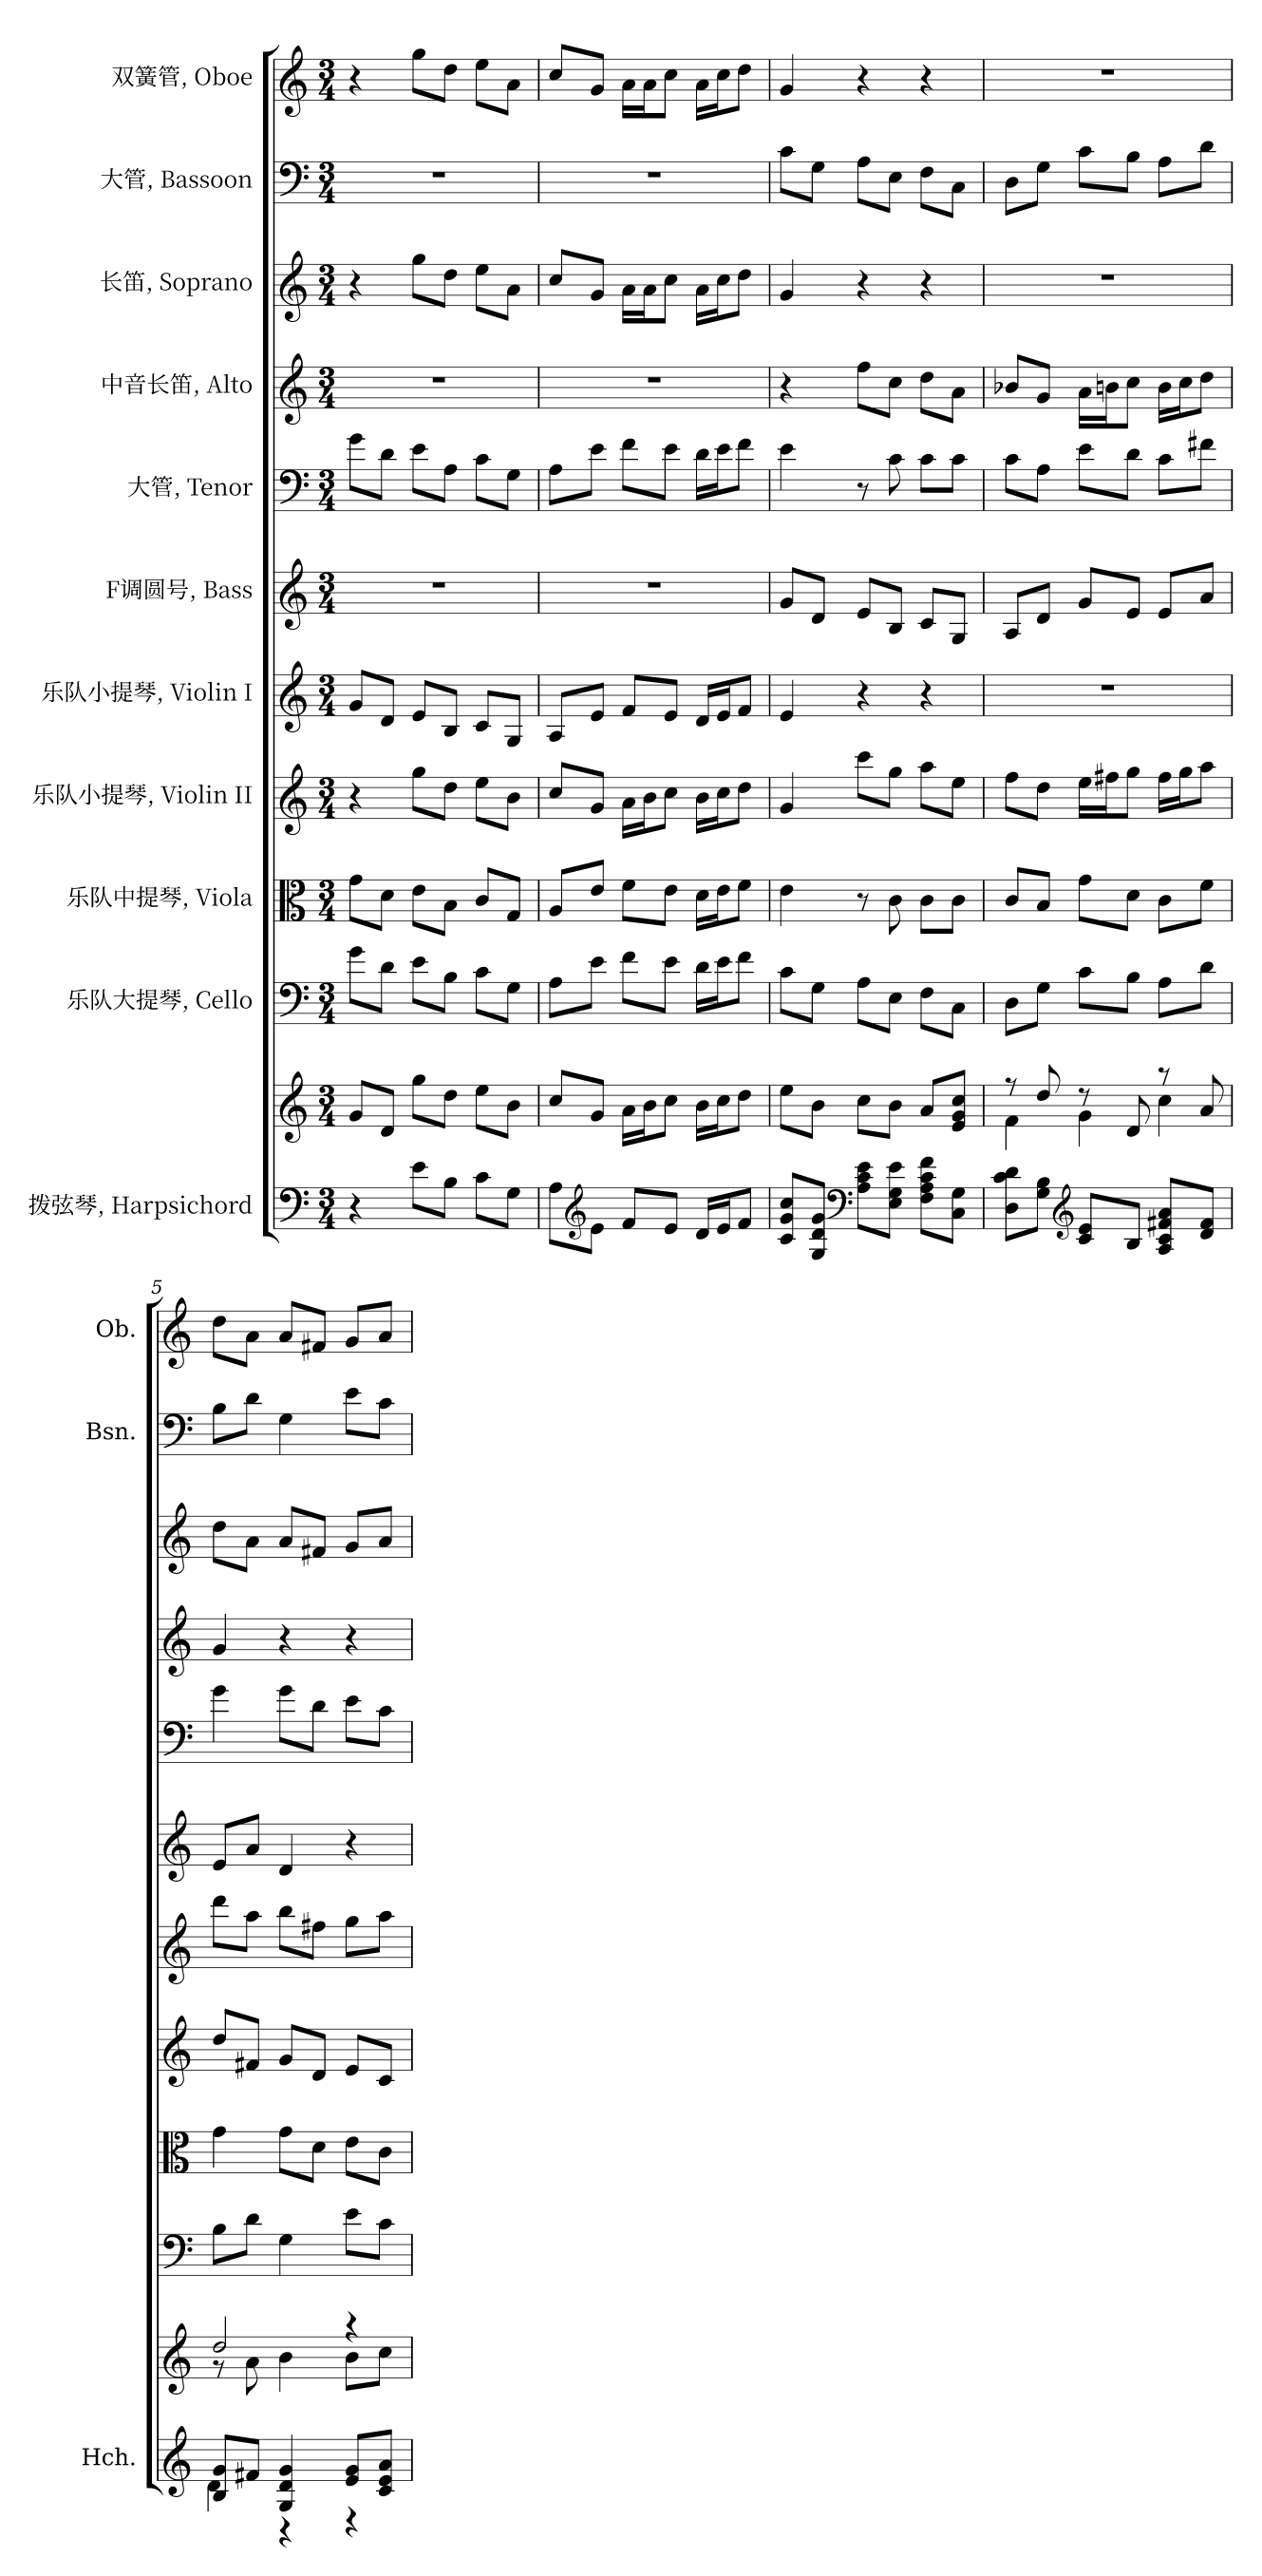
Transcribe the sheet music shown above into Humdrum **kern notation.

**kern	**kern	**kern	**kern	**kern	**kern	**kern	**kern	**kern	**kern	**kern	**kern
*part11	*part11	*part10	*part9	*part8	*part7	*part6	*part5	*part4	*part3	*part2	*part1
*staff12	*staff11	*staff10	*staff9	*staff8	*staff7	*staff6	*staff5	*staff4	*staff3	*staff2	*staff1
*I"拨弦琴, Harpsichord	*	*I"乐队大提琴, Cello	*I"乐队中提琴, Viola	*I"乐队小提琴, Violin II	*I"乐队小提琴, Violin I	*I"F调圆号, Bass	*I"大管, Tenor	*I"中音长笛, Alto	*I"长笛, Soprano	*I"大管, Bassoon	*I"双簧管, Oboe
*I'Hch.	*	*	*	*	*	*	*	*	*	*I'Bsn.	*I'Ob.
*clefF4	*clefG2	*clefF4	*clefC3	*clefG2	*clefG2	*clefG2	*clefF4	*clefG2	*clefG2	*clefF4	*clefG2
*	*	*	*	*	*	*ITrd4c7	*	*ITrd3c5	*	*	*
*k[]	*k[]	*k[]	*k[]	*k[]	*k[]	*k[b-]	*k[]	*k[f#]	*k[]	*k[]	*k[]
*M3/4	*M3/4	*M3/4	*M3/4	*M3/4	*M3/4	*M3/4	*M3/4	*M3/4	*M3/4	*M3/4	*M3/4
*MM120	*MM120	*MM120	*MM120	*MM120	*MM120	*MM120	*MM120	*MM120	*MM120	*MM120	*MM120
=1	=1	=1	=1	=1	=1	=1	=1	=1	=1	=1	=1
4r	8g/L	8g\L	8g\L	4r	8g/L	2.r	8g\L	2.r	4r	2.r	4r
.	8d/J	8d\J	8d\J	.	8d/J	.	8d\J	.	.	.	.
8e\L	8gg\L	8e\L	8e\L	8gg\L	8e/L	.	8e\L	.	8gg\L	.	8gg\L
8B\J	8dd\J	8B\J	8B\J	8dd\J	8B/J	.	8A\J	.	8dd\J	.	8dd\J
8c\L	8ee\L	8c\L	8c/L	8ee\L	8c/L	.	8c\L	.	8ee\L	.	8ee\L
8G\J	8b\J	8G\J	8G/J	8b\J	8G/J	.	8G\J	.	8a\J	.	8a\J
=2	=2	=2	=2	=2	=2	=2	=2	=2	=2	=2	=2
8A\L	8cc/L	8A\L	8A/L	8cc/L	8A/L	2.r	8A\L	2.r	8cc/L	2.r	8cc/L
*clefG2	*	*	*	*	*	*	*	*	*	*	*
8e\J	8g/J	8e\J	8e/J	8g/J	8e/J	.	8e\J	.	8g/J	.	8g/J
8f/L	16a\LL	8f\L	8f\L	16a\LL	8f/L	.	8f\L	.	16a\LL	.	16a\LL
.	16b\J	.	.	16b\J	.	.	.	.	16a\J	.	16a\J
8e/J	8cc\J	8e\J	8e\J	8cc\J	8e/J	.	8e\J	.	8cc\J	.	8cc\J
16d/LL	16b\LL	16d\LL	16d\LL	16b\LL	16d/LL	.	16d\LL	.	16a\LL	.	16a\LL
16e/J	16cc\J	16e\J	16e\J	16cc\J	16e/J	.	16e\J	.	16cc\J	.	16cc\J
8f/J	8dd\J	8f\J	8f\J	8dd\J	8f/J	.	8f\J	.	8dd\J	.	8dd\J
=3	=3	=3	=3	=3	=3	=3	=3	=3	=3	=3	=3
8c/ 8g/ 8cc/L	8ee\L	8c\L	4e\	4g/	4e/	8c/L	4e\	4r	4g/	8c\L	4g/
8G/ 8d/ 8g/J	8b\J	8G\J	.	.	.	8G/J	.	.	.	8G\J	.
*clefF4	*	*	*	*	*	*	*	*	*	*	*
8A\ 8c\ 8e\L	8cc\L	8A\L	8r	8ccc\L	4r	8A/L	8r	8cc\L	4r	8A\L	4r
8E\ 8G\ 8e\J	8b\J	8E\J	8c\	8gg\J	.	8E/J	8c\	8g\J	.	8E\J	.
8F\ 8A\ 8c\ 8f\L	8a/L	8F\L	8c\L	8aa\L	4r	8F/L	8c\L	8a\L	4r	8F\L	4r
8C\ 8G\J	8e/ 8g/ 8cc/J	8C\J	8c\J	8ee\J	.	8C/J	8c\J	8e\J	.	8C\J	.
!!LO:PB:g=z
=4	=4	=4	=4	=4	=4	=4	=4	=4	=4	=4	=4
*	*^	*	*	*	*	*	*	*	*	*	*
8D\ 8c\ 8d\L	8r	4f\	8D\L	8c/L	8ff\L	2.r	8D/L	8c\L	8fn/L	2.r	8D\L	2.r
8G\ 8B\J	8dd/	.	8G\J	8B/J	8dd\J	.	8G/J	8A\J	8d/J	.	8G\J	.
*clefG2	*	*	*	*	*	*	*	*	*	*	*	*
8c/ 8e/L	8r	4g\	8c\L	8g\L	16ee\LL	.	8c/L	8e\L	16e\LL	.	8c\L	.
.	.	.	.	.	16ff#X\J	.	.	.	16f#X\J	.	.	.
8B/J	8d/	.	8B\J	8d\J	8gg\J	.	8A/J	8d\J	8g\J	.	8B\J	.
8A/ 8c/ 8f#X/ 8a/L	8r	4cc\	8A\L	8c\L	16ff#\LL	.	8A/L	8c\L	16f#\LL	.	8A\L	.
.	.	.	.	.	16gg\J	.	.	.	16g\J	.	.	.
8d/ 8f#/J	8a/	.	8d\J	8f\J	8aa\J	.	8d/J	8f#X\J	8a\J	.	8d\J	.
=5	=5	=5	=5	=5	=5	=5	=5	=5	=5	=5	=5	=5
*^	*	*	*	*	*	*	*	*	*	*	*	*
8B/ 8g/L	4d\	2dd/	8r	8B\L	4g\	8dd/L	8ddd\L	8A/L	4g\	4d/	8dd\L	8B\L	8dd\L
8f#X/J	.	.	8a\	8d\J	.	8f#X/J	8aa\J	8d/J	.	.	8a\J	8d\J	8a\J
4G/ 4d/ 4g/	4r	.	4b\	4G\	8g\L	8g/L	8bb\L	4G/	8g\L	4r	8a/L	4G\	8a/L
.	.	.	.	.	8d\J	8d/J	8ff#X\J	.	8d\J	.	8f#X/J	.	8f#X/J
8e/ 8g/L	4r	4r	8b\L	8e\L	8e\L	8e/L	8gg\L	4r	8e\L	4r	8g/L	8e\L	8g/L
8c/ 8e/ 8a/J	.	.	8cc\J	8c\J	8c\J	8c/J	8aa\J	.	8c\J	.	8a/J	8c\J	8a/J
*v	*v	*	*	*	*	*	*	*	*	*	*	*	*
*	*v	*v	*	*	*	*	*	*	*	*	*	*
=	=	=	=	=	=	=	=	=	=	=	=
*-	*-	*-	*-	*-	*-	*-	*-	*-	*-	*-	*-
